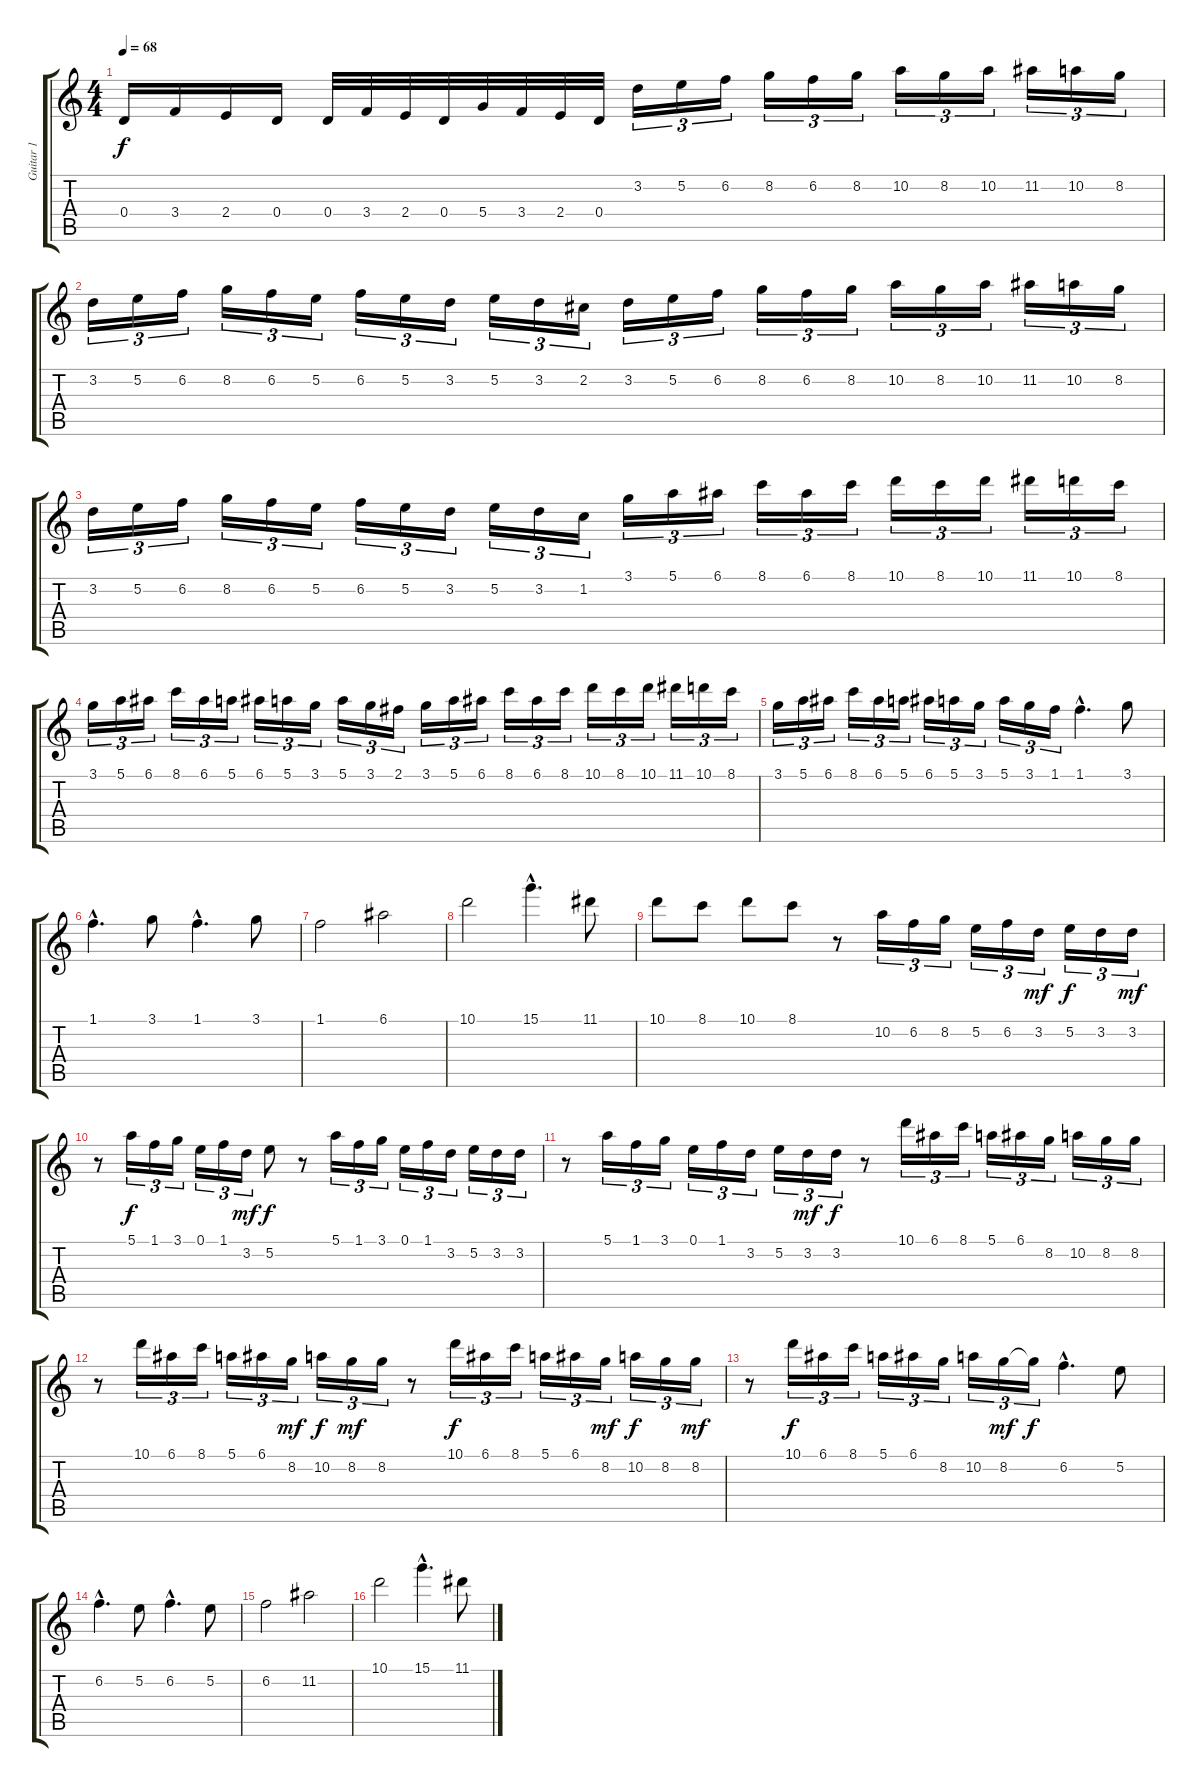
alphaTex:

\track ("Guitar 1" "Guitar 1") {instrument distortionguitar}
\staff {score tabs}
\tuning (E4 B3 G3 D3 A2 E2) {hide}
\ts (4 4)
\tempo 68
\clef g2
\ks c
0.4.16{dy f} 3.4.16 2.4.16 0.4.16 0.4.32 3.4.32 2.4.32 0.4.32 5.4.32 3.4.32 2.4.32 0.4.32 3.2.16{tu (3 2)} 5.2.16{tu (3 2)} 6.2.16{tu (3 2)} 8.2.16{tu (3 2)} 6.2.16{tu (3 2)} 8.2.16{tu (3 2)} 10.2.16{tu (3 2)} 8.2.16{tu (3 2)} 10.2.16{tu (3 2)} 11.2.16{tu (3 2)} 10.2.16{tu (3 2)} 8.2.16{tu (3 2)} |
3.2.16{tu (3 2)} 5.2.16{tu (3 2)} 6.2.16{tu (3 2)} 8.2.16{tu (3 2)} 6.2.16{tu (3 2)} 5.2.16{tu (3 2)} 6.2.16{tu (3 2)} 5.2.16{tu (3 2)} 3.2.16{tu (3 2)} 5.2.16{tu (3 2)} 3.2.16{tu (3 2)} 2.2.16{tu (3 2)} 3.2.16{tu (3 2)} 5.2.16{tu (3 2)} 6.2.16{tu (3 2)} 8.2.16{tu (3 2)} 6.2.16{tu (3 2)} 8.2.16{tu (3 2)} 10.2.16{tu (3 2)} 8.2.16{tu (3 2)} 10.2.16{tu (3 2)} 11.2.16{tu (3 2)} 10.2.16{tu (3 2)} 8.2.16{tu (3 2)} |
\section ("" "")
3.2.16{tu (3 2)} 5.2.16{tu (3 2)} 6.2.16{tu (3 2)} 8.2.16{tu (3 2)} 6.2.16{tu (3 2)} 5.2.16{tu (3 2)} 6.2.16{tu (3 2)} 5.2.16{tu (3 2)} 3.2.16{tu (3 2)} 5.2.16{tu (3 2)} 3.2.16{tu (3 2)} 1.2.16{tu (3 2)} 3.1.16{tu (3 2)} 5.1.16{tu (3 2)} 6.1.16{tu (3 2)} 8.1.16{tu (3 2)} 6.1.16{tu (3 2)} 8.1.16{tu (3 2)} 10.1.16{tu (3 2)} 8.1.16{tu (3 2)} 10.1.16{tu (3 2)} 11.1.16{tu (3 2)} 10.1.16{tu (3 2)} 8.1.16{tu (3 2)} |
3.1.16{tu (3 2)} 5.1.16{tu (3 2)} 6.1.16{tu (3 2)} 8.1.16{tu (3 2)} 6.1.16{tu (3 2)} 5.1.16{tu (3 2)} 6.1.16{tu (3 2)} 5.1.16{tu (3 2)} 3.1.16{tu (3 2)} 5.1.16{tu (3 2)} 3.1.16{tu (3 2)} 2.1.16{tu (3 2)} 3.1.16{tu (3 2)} 5.1.16{tu (3 2)} 6.1.16{tu (3 2)} 8.1.16{tu (3 2)} 6.1.16{tu (3 2)} 8.1.16{tu (3 2)} 10.1.16{tu (3 2)} 8.1.16{tu (3 2)} 10.1.16{tu (3 2)} 11.1.16{tu (3 2)} 10.1.16{tu (3 2)} 8.1.16{tu (3 2)} |
3.1.16{tu (3 2)} 5.1.16{tu (3 2)} 6.1.16{tu (3 2)} 8.1.16{tu (3 2)} 6.1.16{tu (3 2)} 5.1.16{tu (3 2)} 6.1.16{tu (3 2)} 5.1.16{tu (3 2)} 3.1.16{tu (3 2)} 5.1.16{tu (3 2)} 3.1.16{tu (3 2)} 1.1.16{tu (3 2)} 1.1{hac}.4{d} 3.1.8 |
1.1{hac}.4{d} 3.1.8 1.1{hac}.4{d} 3.1.8 |
1.1.2 6.1.2 |
10.1.2 15.1{hac}.4{d} 11.1.8 |
10.1.8 8.1.8 10.1.8 8.1.8 r.8 10.2.16{tu (3 2)} 6.2.16{tu (3 2)} 8.2.16{tu (3 2)} 5.2.16{tu (3 2)} 6.2.16{tu (3 2)} 3.2.16{tu (3 2) dy mf} 5.2.16{tu (3 2) dy f} 3.2.16{tu (3 2)} 3.2.16{tu (3 2) dy mf} |
r.8 5.1.16{tu (3 2) dy f} 1.1.16{tu (3 2)} 3.1.16{tu (3 2)} 0.1.16{tu (3 2)} 1.1.16{tu (3 2)} 3.2.16{tu (3 2) dy mf} 5.2.8{dy f} r.8 5.1.16{tu (3 2)} 1.1.16{tu (3 2)} 3.1.16{tu (3 2)} 0.1.16{tu (3 2)} 1.1.16{tu (3 2)} 3.2.16{tu (3 2)} 5.2.16{tu (3 2)} 3.2.16{tu (3 2)} 3.2.16{tu (3 2)} |
r.8 5.1.16{tu (3 2)} 1.1.16{tu (3 2)} 3.1.16{tu (3 2)} 0.1.16{tu (3 2)} 1.1.16{tu (3 2)} 3.2.16{tu (3 2)} 5.2.16{tu (3 2)} 3.2.16{tu (3 2) dy mf} 3.2.16{tu (3 2) dy f} r.8 10.1.16{tu (3 2)} 6.1.16{tu (3 2)} 8.1.16{tu (3 2)} 5.1.16{tu (3 2)} 6.1.16{tu (3 2)} 8.2.16{tu (3 2)} 10.2.16{tu (3 2)} 8.2.16{tu (3 2)} 8.2.16{tu (3 2)} |
r.8 10.1.16{tu (3 2)} 6.1.16{tu (3 2)} 8.1.16{tu (3 2)} 5.1.16{tu (3 2)} 6.1.16{tu (3 2)} 8.2.16{tu (3 2) dy mf} 10.2.16{tu (3 2) dy f} 8.2.16{tu (3 2) dy mf} 8.2.16{tu (3 2)} r.8 10.1.16{tu (3 2) dy f} 6.1.16{tu (3 2)} 8.1.16{tu (3 2)} 5.1.16{tu (3 2)} 6.1.16{tu (3 2)} 8.2.16{tu (3 2) dy mf} 10.2.16{tu (3 2) dy f} 8.2.16{tu (3 2)} 8.2.16{tu (3 2) dy mf} |
r.8 10.1.16{tu (3 2) dy f} 6.1.16{tu (3 2)} 8.1.16{tu (3 2)} 5.1.16{tu (3 2)} 6.1.16{tu (3 2)} 8.2.16{tu (3 2)} 10.2.16{tu (3 2)} 8.2.16{tu (3 2) dy mf} 8.2{t}.16{tu (3 2) dy f} 6.2{hac}.4{d} 5.2.8 |
6.2{hac}.4{d} 5.2.8 6.2{hac}.4{d} 5.2.8 |
6.2.2 11.2.2 |
10.1.2 15.1{hac}.4{d} 11.1.8
